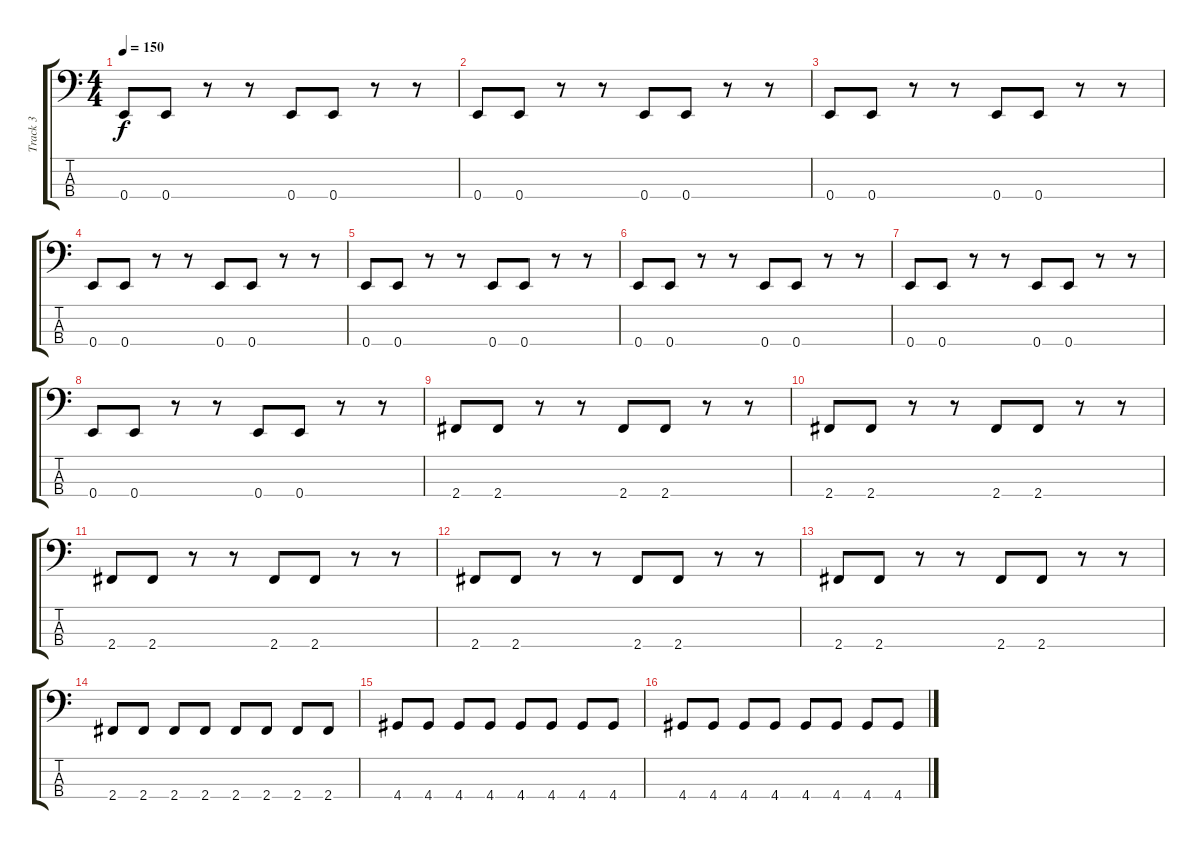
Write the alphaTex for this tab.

\track ("Track 3" "Track 3") {instrument electricbassfinger}
\staff {score tabs}
\tuning (G2 D2 A1 E1) {hide}
\ts (4 4)
\tempo 150
\clef f4
\ks c
0.4.8{dy f} 0.4.8 r.8 r.8 0.4.8 0.4.8 r.8 r.8 |
0.4.8 0.4.8 r.8 r.8 0.4.8 0.4.8 r.8 r.8 |
0.4.8 0.4.8 r.8 r.8 0.4.8 0.4.8 r.8 r.8 |
0.4.8 0.4.8 r.8 r.8 0.4.8 0.4.8 r.8 r.8 |
0.4.8 0.4.8 r.8 r.8 0.4.8 0.4.8 r.8 r.8 |
0.4.8 0.4.8 r.8 r.8 0.4.8 0.4.8 r.8 r.8 |
0.4.8 0.4.8 r.8 r.8 0.4.8 0.4.8 r.8 r.8 |
0.4.8 0.4.8 r.8 r.8 0.4.8 0.4.8 r.8 r.8 |
2.4.8 2.4.8 r.8 r.8 2.4.8 2.4.8 r.8 r.8 |
2.4.8 2.4.8 r.8 r.8 2.4.8 2.4.8 r.8 r.8 |
2.4.8 2.4.8 r.8 r.8 2.4.8 2.4.8 r.8 r.8 |
2.4.8 2.4.8 r.8 r.8 2.4.8 2.4.8 r.8 r.8 |
2.4.8 2.4.8 r.8 r.8 2.4.8 2.4.8 r.8 r.8 |
2.4.8 2.4.8 2.4.8 2.4.8 2.4.8 2.4.8 2.4.8 2.4.8 |
4.4.8 4.4.8 4.4.8 4.4.8 4.4.8 4.4.8 4.4.8 4.4.8 |
4.4.8 4.4.8 4.4.8 4.4.8 4.4.8 4.4.8 4.4.8 4.4.8
